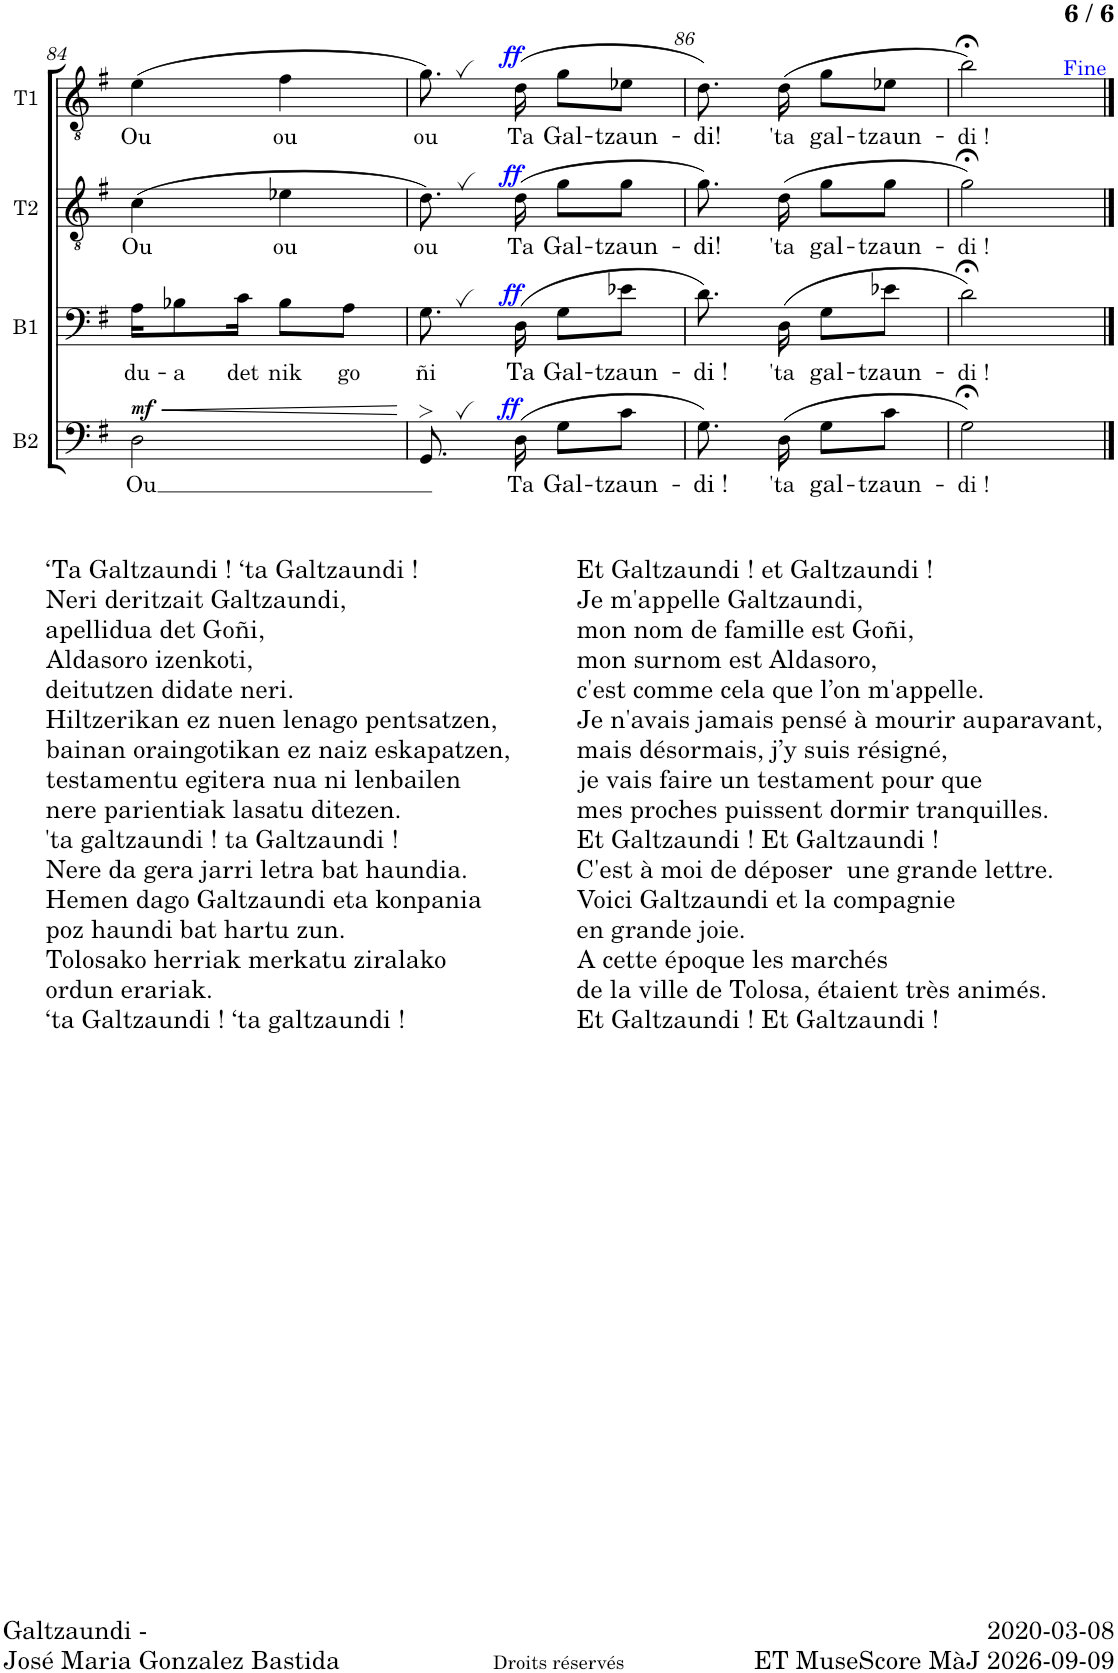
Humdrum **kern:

**kern	**text	**dynam	**kern	**text	**dynam	**kern	**text	**dynam	**kern	**text	**dynam	**kern
*part5	*part5	*part5	*part4	*part4	*part4	*part3	*part3	*part3	*part2	*part2	*part2	*part1
*staff5	*staff5	*staff5	*staff4	*staff4	*staff4	*staff3	*staff3	*staff3	*staff2	*staff2	*staff2	*staff1
*I"Basse	*	*	*I"Baryton	*	*	*I"Ténor 2	*	*	*I"Ténor 1	*	*	*I"Ténor
*I'B2	*	*	*I'B1	*	*	*I'T2	*	*	*I'T1	*	*	*
!!LO:PB:g=z
*clefF4	*	*	*clefF4	*	*	*clefGv2	*	*	*clefGv2	*	*	*clefGv2
*k[f#]	*	*	*k[f#]	*	*	*k[f#]	*	*	*k[f#]	*	*	*k[f#]
*M2/4	*	*	*M2/4	*	*	*M2/4	*	*	*M2/4	*	*	*M2/4
=84	=84	=84	=84	=84	=84	=84	=84	=84	=84	=84	=84	=84
!	!LO:LY:b	!LO:HP:b	!	!LO:LY:b	!	!	!LO:LY:b	!	!	!LO:LY:b	!	!
!	!	!LO:DY:n=1:a	!	!	!	!	!	!	!	!	!	!
2D\	Ou	< mf	16A\KL	du-	.	(4c\	Ou	.	(4e\	Ou	.	2r
!	!	!	!	!LO:LY:b	!	!	!	!	!	!	!	!
.	.	.	8B-X\	-a	.	.	.	.	.	.	.	.
!	!	!	!	!LO:LY:b	!	!	!	!	!	!	!	!
.	.	.	16c\Jk	det	.	.	.	.	.	.	.	.
!	!	!	!	!LO:LY:b	!	!	!LO:LY:b	!	!	!LO:LY:b	!	!
.	.	.	8B-\L	nik	.	4e-X\	ou	.	4f#\	ou	.	.
!	!	!	!	!LO:LY:b	!	!	!	!	!	!	!	!
.	.	.	8A\J	go	.	.	.	.	.	.	.	.
.	.	[	.	.	.	.	.	.	.	.	.	.
=85	=85	=85	=85	=85	=85	=85	=85	=85	=85	=85	=85	=85
!	!	!	!	!LO:LY:b	!	!	!LO:LY:b	!	!	!LO:LY:b	!	!
8.GG,>/	.	.	8.G,\	-ñi	.	8.d,\)	ou	.	8.g,\)	ou	.	2r
!	!LO:LY:b	!LO:DY:a	!	!LO:LY:b	!LO:DY:a	!	!LO:LY:b	!LO:DY:a	!	!LO:LY:b	!LO:DY:a	!
(16D\	Ta	ff	(>16D\	Ta	ff	(16d\	Ta	ff	(16d\	Ta	ff	.
!	!LO:LY:b	!	!	!LO:LY:b	!	!	!LO:LY:b	!	!	!LO:LY:b	!	!
8G\L	Gal-	.	8G\L	Gal-	.	8g\L	Gal-	.	8g\L	Gal-	.	.
!	!LO:LY:b	!	!	!LO:LY:b	!	!	!LO:LY:b	!	!	!LO:LY:b	!	!
8c\J	-tzaun-	.	8e-X\J	-tzaun-	.	8g\J	-tzaun-	.	8e-X\J	-tzaun-	.	.
=86	=86	=86	=86	=86	=86	=86	=86	=86	=86	=86	=86	=86
!	!LO:LY:b	!	!	!LO:LY:b	!	!	!LO:LY:b	!	!	!LO:LY:b	!	!
8.G\)	-di !	.	8.d\)	-di !	.	8.g\)	-di!	.	8.d\)	-di!	.	2r
!	!LO:LY:b	!	!	!LO:LY:b	!	!	!LO:LY:b	!	!	!LO:LY:b	!	!
(16D\	'ta	.	(16D\	'ta	.	(16d\	'ta	.	(16d\	'ta	.	.
!	!LO:LY:b	!	!	!LO:LY:b	!	!	!LO:LY:b	!	!	!LO:LY:b	!	!
8G\L	gal-	.	8G\L	gal-	.	8g\L	gal-	.	8g\L	gal-	.	.
!	!LO:LY:b	!	!	!LO:LY:b	!	!	!LO:LY:b	!	!	!LO:LY:b	!	!
8c\J	-tzaun-	.	8e-X\J	-tzaun-	.	8g\J	-tzaun-	.	8e-X\J	-tzaun-	.	.
=87	=87	=87	=87	=87	=87	=87	=87	=87	=87	=87	=87	=87
!	!LO:LY:b	!	!	!LO:LY:b	!	!	!LO:LY:b	!	!	!LO:LY:b	!	!
2G;<\)	-di !	.	2d;<\)	-di !	.	2g;<\)	-di !	.	2b;<\)	-di !	.	2r
==	==	==	==	==	==	==	==	==	==	==	==	==
*-	*-	*-	*-	*-	*-	*-	*-	*-	*-	*-	*-	*-
